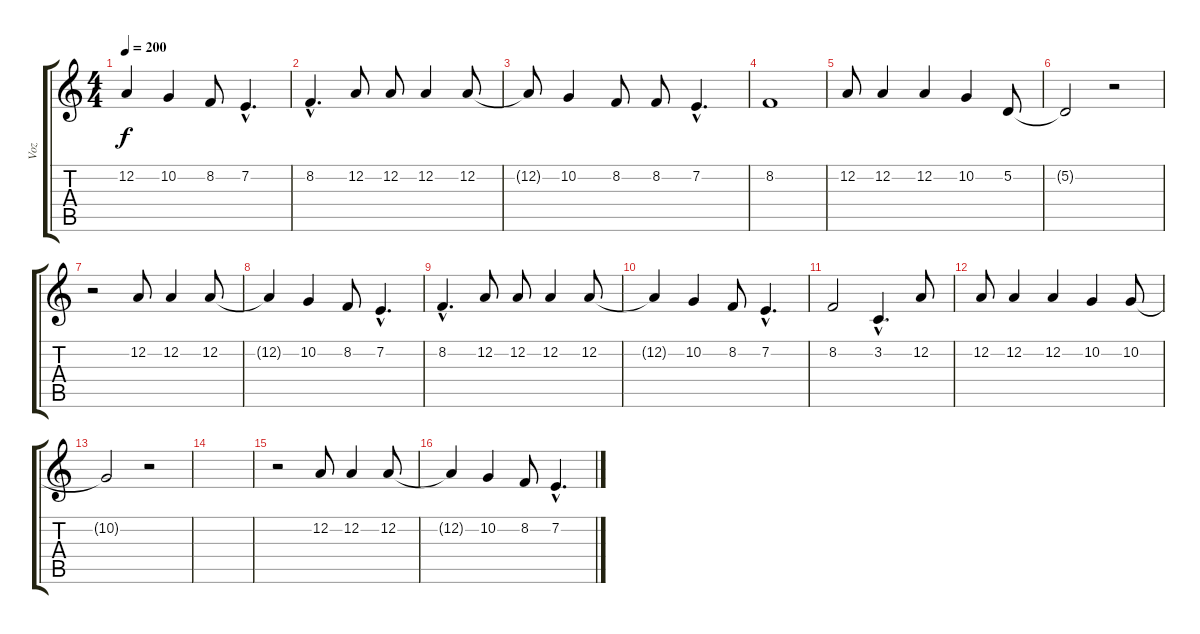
\track ("Voz" "Voz") {instrument viola}
\staff {score tabs}
\tuning (D4 A3 F3 C3 G2 D2) {hide}
\ts (4 4)
\tempo 200
\clef g2
\ks c
12.2{t}.4{dy f} 10.2.4 8.2.8 7.2{hac}.4{d} |
8.2{hac}.4{d} 12.2.8 12.2.8 12.2.4 12.2.8 |
12.2{t}.8 10.2.4 8.2.8 8.2.8 7.2{hac}.4{d} |
8.2.1 |
12.2.8 12.2.4 12.2.4 10.2.4 5.2.8 |
5.2{t}.2 r.2 |
r.2 12.2.8 12.2.4 12.2.8 |
12.2{t}.4 10.2.4 8.2.8 7.2{hac}.4{d} |
8.2{hac}.4{d} 12.2.8 12.2.8 12.2.4 12.2.8 |
12.2{t}.4 10.2.4 8.2.8 7.2{hac}.4{d} |
8.2.2 3.2{hac}.4{d} 12.2.8 |
12.2.8 12.2.4 12.2.4 10.2.4 10.2.8 |
10.2{t}.2 r.2 |
|
r.2 12.2.8 12.2.4 12.2.8 |
12.2{t}.4 10.2.4 8.2.8 7.2{hac}.4{d}
